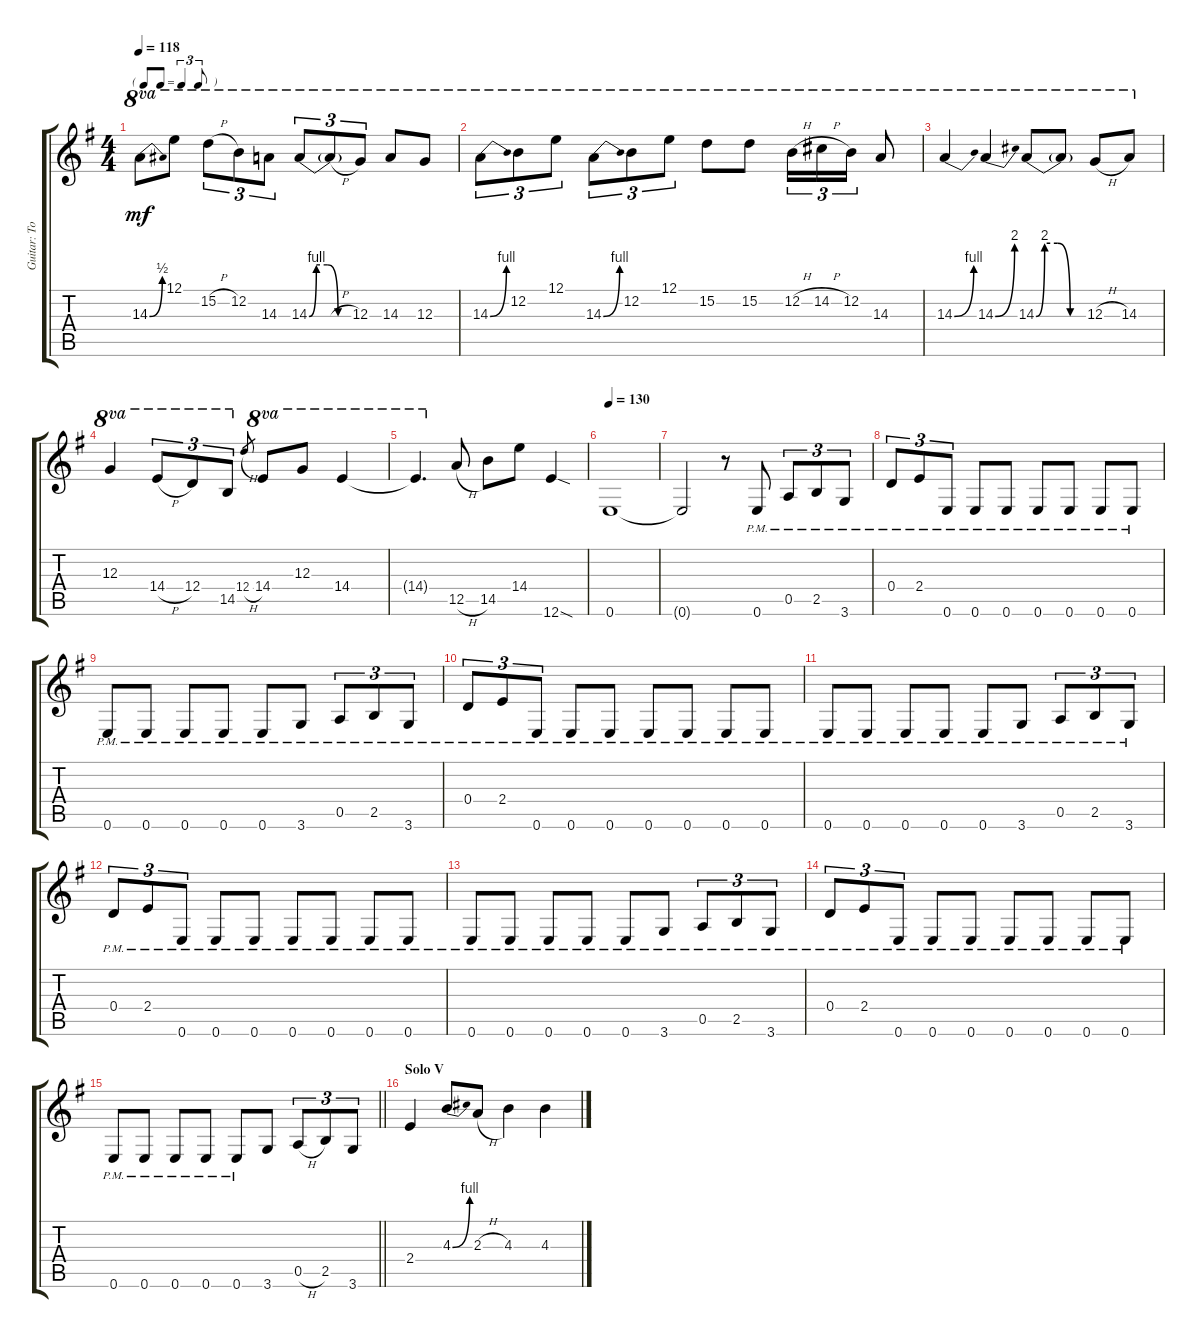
\track ("Guitar: Tony" "Guitar: To") {instrument distortionguitar}
\staff {score tabs}
\tuning (E4 B3 G3 D3 A2 E2) {hide}
\ts (4 4)
\tf triplet8th
\tempo 118
\clef g2
\ks g
14.3{be (bend 0 0 60 2)}.8{ot 8va dy mf} 12.1.8{ot 8va} 15.2{h}.8{tu (3 2) ot 8va} 12.2.8{tu (3 2) ot 8va} 14.3.8{tu (3 2) ot 8va} 14.3{be (custom 0 0 10 4 25 4 40 0 60 0)}.8{tu (3 2) ot 8va} 14.3{h t}.8{tu (3 2) ot 8va} 12.3.8{tu (3 2) ot 8va} 14.3.8{ot 8va} 12.3.8{ot 8va} |
14.3{be (bend 0 0 60 4)}.8{tu (3 2) ot 8va} 12.2.8{tu (3 2) ot 8va} 12.1.8{tu (3 2) ot 8va} 14.3{be (bend 0 0 60 4)}.8{tu (3 2) ot 8va} 12.2.8{tu (3 2) ot 8va} 12.1.8{tu (3 2) ot 8va} 15.2.8{ot 8va} 15.2.8{ot 8va} 12.2{h}.16{tu (3 2) ot 8va} 14.2{h}.16{tu (3 2) ot 8va} 12.2.16{tu (3 2) ot 8va} 14.3.8{ot 8va} |
14.3{be (bend 0 0 60 4)}.4{ot 8va} 14.3{be (bend 0 0 60 8)}.4{ot 8va} 14.3{be (custom 0 0 10 8 25 8 40 0 60 0)}.8{ot 8va} 14.3{t}.8{ot 8va} 12.3{h}.8{ot 8va} 14.3.8{ot 8va} |
12.3.4{ot 8va} 14.4{h}.8{tu (3 2) ot 8va} 12.4.8{tu (3 2) ot 8va} 14.5.8{tu (3 2) ot 8va} 12.4{h}.8{gr} 14.4.8{ot 8va} 12.3.8{ot 8va} 14.4.4{ot 8va} |
14.4{t}.4{d ot 8va} 12.5{h}.8 14.5.8 14.4.8 12.6{sod}.4 |
\tempo 130
0.6.1 |
0.6{t}.2 r.8 0.6{pm}.8 0.5{pm}.8{tu (3 2)} 2.5{pm}.8{tu (3 2)} 3.6{pm}.8{tu (3 2)} |
0.4{pm}.8{tu (3 2)} 2.4{pm}.8{tu (3 2)} 0.6{pm}.8{tu (3 2)} 0.6{pm}.8 0.6{pm}.8 0.6{pm}.8 0.6{pm}.8 0.6{pm}.8 0.6{pm}.8 |
0.6{pm}.8 0.6{pm}.8 0.6{pm}.8 0.6{pm}.8 0.6{pm}.8 3.6{pm}.8 0.5{pm}.8{tu (3 2)} 2.5{pm}.8{tu (3 2)} 3.6{pm}.8{tu (3 2)} |
0.4{pm}.8{tu (3 2)} 2.4{pm}.8{tu (3 2)} 0.6{pm}.8{tu (3 2)} 0.6{pm}.8 0.6{pm}.8 0.6{pm}.8 0.6{pm}.8 0.6{pm}.8 0.6{pm}.8 |
0.6{pm}.8 0.6{pm}.8 0.6{pm}.8 0.6{pm}.8 0.6{pm}.8 3.6{pm}.8 0.5{pm}.8{tu (3 2)} 2.5{pm}.8{tu (3 2)} 3.6{pm}.8{tu (3 2)} |
0.4{pm}.8{tu (3 2)} 2.4{pm}.8{tu (3 2)} 0.6{pm}.8{tu (3 2)} 0.6{pm}.8 0.6{pm}.8 0.6{pm}.8 0.6{pm}.8 0.6{pm}.8 0.6{pm}.8 |
0.6{pm}.8 0.6{pm}.8 0.6{pm}.8 0.6{pm}.8 0.6{pm}.8 3.6{pm}.8 0.5{pm}.8{tu (3 2)} 2.5{pm}.8{tu (3 2)} 3.6{pm}.8{tu (3 2)} |
0.4{pm}.8{tu (3 2)} 2.4{pm}.8{tu (3 2)} 0.6{pm}.8{tu (3 2)} 0.6{pm}.8 0.6{pm}.8 0.6{pm}.8 0.6{pm}.8 0.6{pm}.8 0.6{pm}.8 |
\barLineRight lightlight
0.6{pm}.8 0.6{pm}.8 0.6{pm}.8 0.6{pm}.8 0.6{pm}.8 3.6.8 0.5{h}.8{tu (3 2)} 2.5.8{tu (3 2)} 3.6.8{tu (3 2)} |
\section ("" "Solo V")
2.4.4 4.3{be (bend 0 0 60 4)}.8 2.3{h}.8 4.3.4 4.3.4
